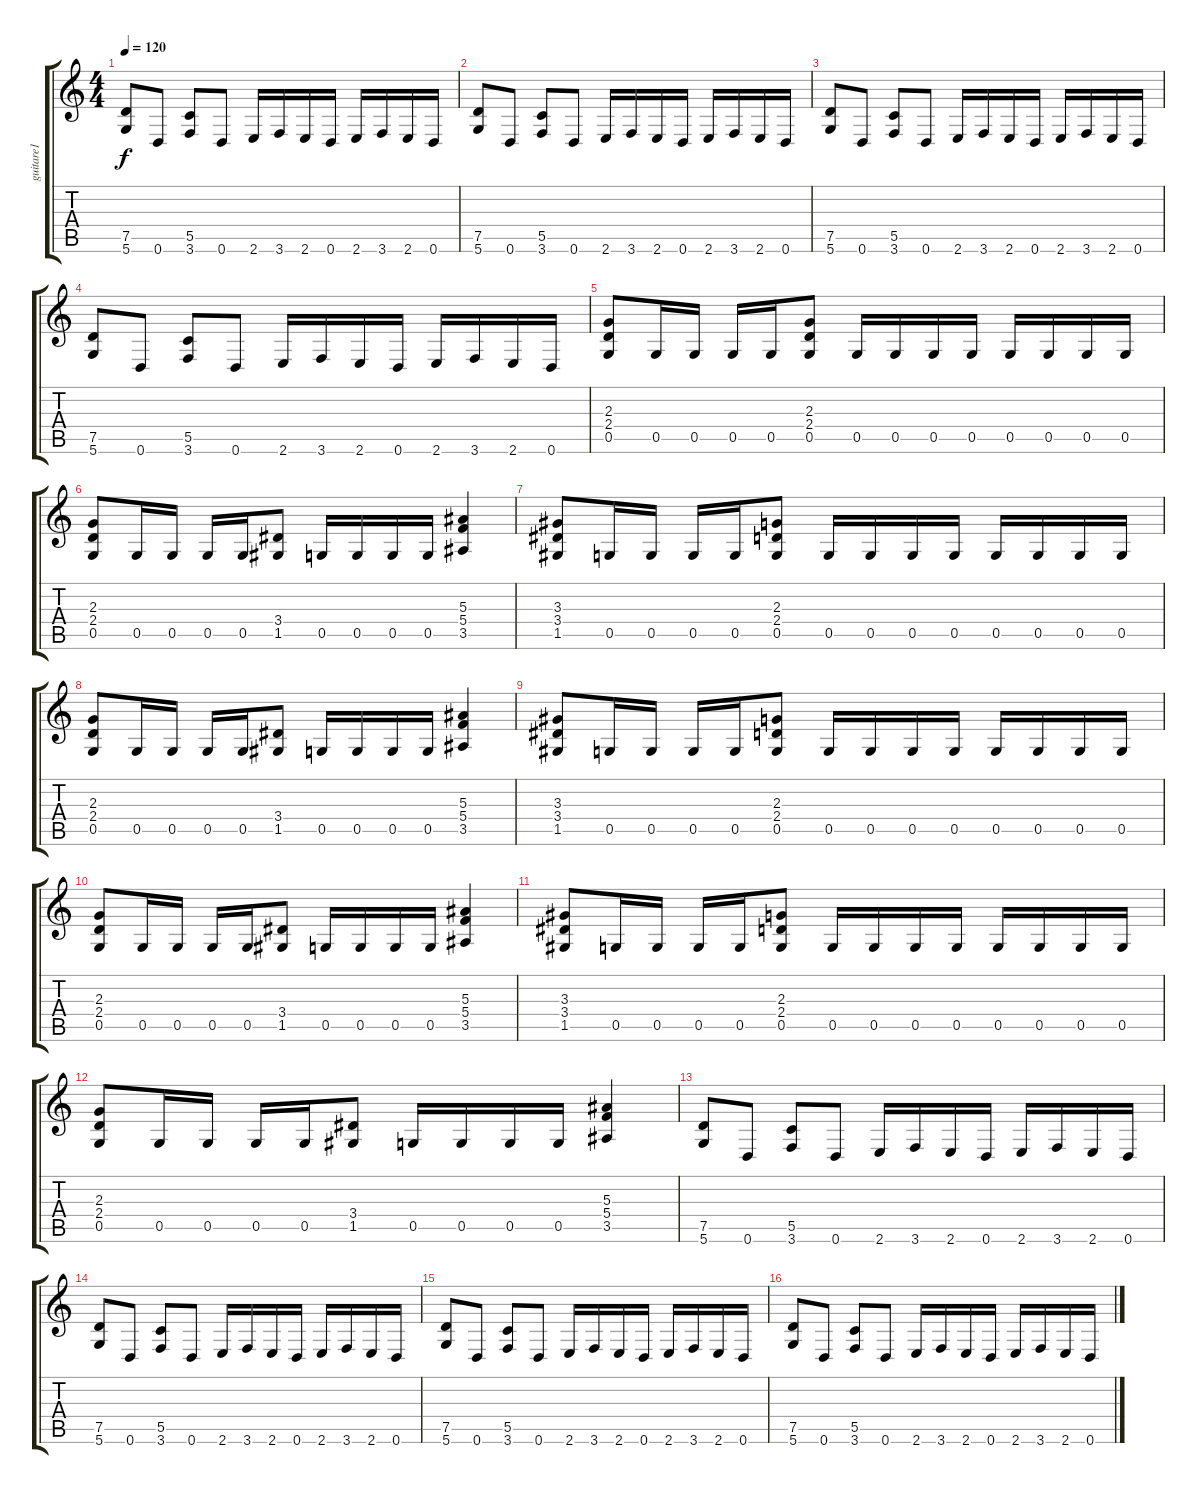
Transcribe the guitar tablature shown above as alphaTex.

\track ("guitare1" "guitare1") {instrument distortionguitar}
\staff {score tabs}
\tuning (D4 A3 F3 C3 G2 D2) {hide}
\ts (4 4)
\tempo 120
\clef g2
\ks c
(7.5 5.6).8{dy f} 0.6.8 (5.5 3.6).8 0.6.8 2.6.16 3.6.16 2.6.16 0.6.16 2.6.16 3.6.16 2.6.16 0.6.16 |
(7.5 5.6).8 0.6.8 (5.5 3.6).8 0.6.8 2.6.16 3.6.16 2.6.16 0.6.16 2.6.16 3.6.16 2.6.16 0.6.16 |
(7.5 5.6).8 0.6.8 (5.5 3.6).8 0.6.8 2.6.16 3.6.16 2.6.16 0.6.16 2.6.16 3.6.16 2.6.16 0.6.16 |
(7.5 5.6).8 0.6.8 (5.5 3.6).8 0.6.8 2.6.16 3.6.16 2.6.16 0.6.16 2.6.16 3.6.16 2.6.16 0.6.16 |
(2.3 2.4 0.5).8 0.5.16 0.5.16 0.5.16 0.5.16 (2.3 2.4 0.5).8 0.5.16 0.5.16 0.5.16 0.5.16 0.5.16 0.5.16 0.5.16 0.5.16 |
(2.3 2.4 0.5).8 0.5.16 0.5.16 0.5.16 0.5.16 (3.4 1.5).8 0.5.16 0.5.16 0.5.16 0.5.16 (5.3 5.4 3.5).4 |
(3.3 3.4 1.5).8 0.5.16 0.5.16 0.5.16 0.5.16 (2.3 2.4 0.5).8 0.5.16 0.5.16 0.5.16 0.5.16 0.5.16 0.5.16 0.5.16 0.5.16 |
(2.3 2.4 0.5).8 0.5.16 0.5.16 0.5.16 0.5.16 (3.4 1.5).8 0.5.16 0.5.16 0.5.16 0.5.16 (5.3 5.4 3.5).4 |
(3.3 3.4 1.5).8 0.5.16 0.5.16 0.5.16 0.5.16 (2.3 2.4 0.5).8 0.5.16 0.5.16 0.5.16 0.5.16 0.5.16 0.5.16 0.5.16 0.5.16 |
(2.3 2.4 0.5).8 0.5.16 0.5.16 0.5.16 0.5.16 (3.4 1.5).8 0.5.16 0.5.16 0.5.16 0.5.16 (5.3 5.4 3.5).4 |
(3.3 3.4 1.5).8 0.5.16 0.5.16 0.5.16 0.5.16 (2.3 2.4 0.5).8 0.5.16 0.5.16 0.5.16 0.5.16 0.5.16 0.5.16 0.5.16 0.5.16 |
(2.3 2.4 0.5).8 0.5.16 0.5.16 0.5.16 0.5.16 (3.4 1.5).8 0.5.16 0.5.16 0.5.16 0.5.16 (5.3 5.4 3.5).4 |
(7.5 5.6).8 0.6.8 (5.5 3.6).8 0.6.8 2.6.16 3.6.16 2.6.16 0.6.16 2.6.16 3.6.16 2.6.16 0.6.16 |
(7.5 5.6).8 0.6.8 (5.5 3.6).8 0.6.8 2.6.16 3.6.16 2.6.16 0.6.16 2.6.16 3.6.16 2.6.16 0.6.16 |
(7.5 5.6).8 0.6.8 (5.5 3.6).8 0.6.8 2.6.16 3.6.16 2.6.16 0.6.16 2.6.16 3.6.16 2.6.16 0.6.16 |
(7.5 5.6).8 0.6.8 (5.5 3.6).8 0.6.8 2.6.16 3.6.16 2.6.16 0.6.16 2.6.16 3.6.16 2.6.16 0.6.16
